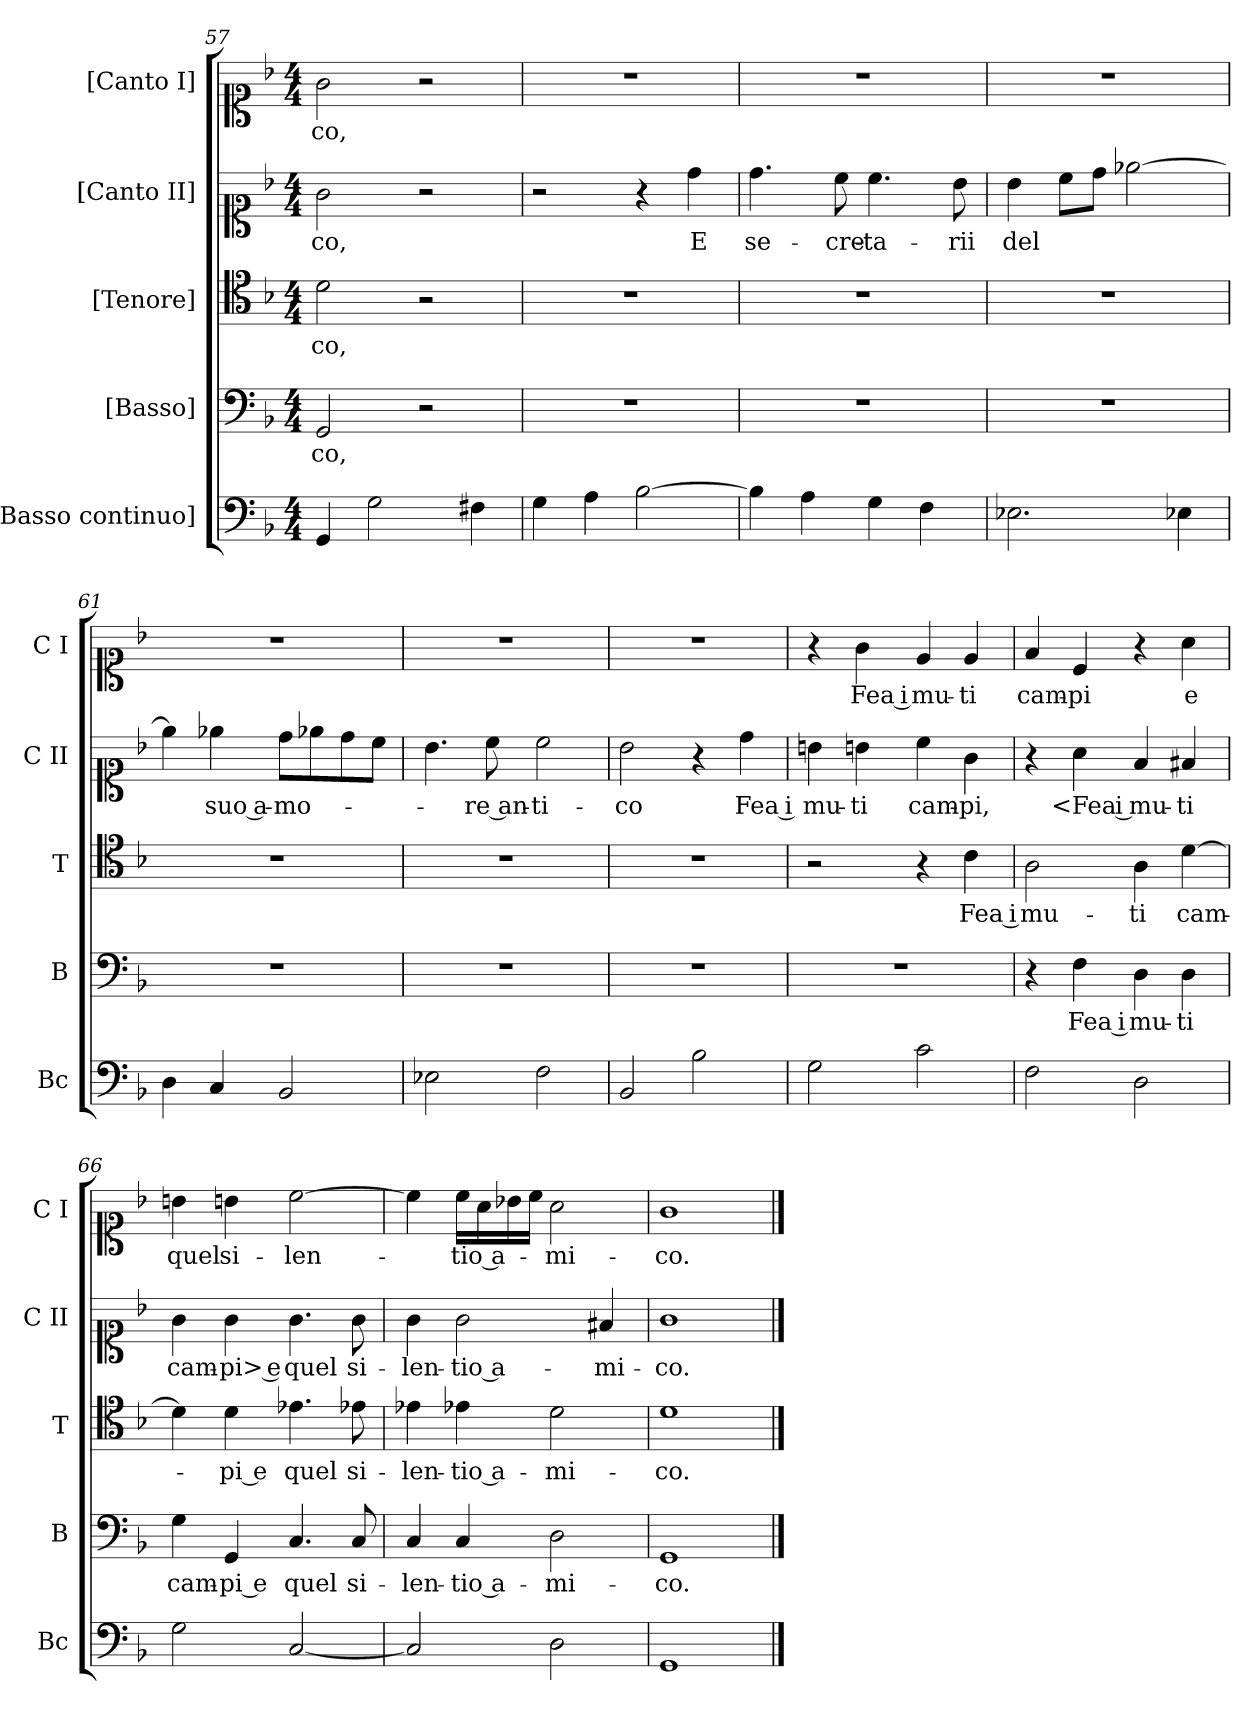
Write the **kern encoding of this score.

**kern	**kern	**text	**kern	**text	**kern	**text	**kern	**text
*part5	*part4	*part4	*part3	*part3	*part2	*part2	*part1	*part1
*staff5	*staff4	*staff4	*staff3	*staff3	*staff2	*staff2	*staff1	*staff1
*I"[Basso continuo]	*I"[Basso]	*	*I"[Tenore]	*	*I"[Canto II]	*	*I"[Canto I]	*
*I'Bc	*I'B	*	*I'T	*	*I'C II	*	*I'C I	*
*clefF4	*clefF4	*	*clefC4	*	*clefC1	*	*clefC1	*
*k[b-]	*k[b-]	*	*k[b-]	*	*k[b-]	*	*k[b-]	*
*F:	*F:	*	*F:	*	*F:	*	*F:	*
*M4/4	*M4/4	*	*M4/4	*	*M4/4	*	*M4/4	*
=57	=57	=57	=57	=57	=57	=57	=57	=57
4GG	2GG	-co,	2d	-co,	2g	-co,	2g	-co,
2G	.	.	.	.	.	.	.	.
.	2r	.	2r	.	2r	.	2r	.
4F#X	.	.	.	.	.	.	.	.
=58	=58	=58	=58	=58	=58	=58	=58	=58
4G	1r	.	1r	.	2r	.	1r	.
4A	.	.	.	.	.	.	.	.
[2B-	.	.	.	.	4r	.	.	.
.	.	.	.	.	4dd	E	.	.
=59	=59	=59	=59	=59	=59	=59	=59	=59
4B-]	1r	.	1r	.	4.dd	se-	1r	.
4A	.	.	.	.	.	.	.	.
.	.	.	.	.	8cc	-cre-	.	.
4G	.	.	.	.	4.cc	-ta-	.	.
4F	.	.	.	.	.	.	.	.
.	.	.	.	.	8b-	-rii	.	.
=60	=60	=60	=60	=60	=60	=60	=60	=60
2.E-X	1r	.	1r	.	4b-	del	1r	.
.	.	.	.	.	8ccL	.	.	.
.	.	.	.	.	8ddJ	.	.	.
.	.	.	.	.	[2ee-X	.	.	.
4E-X	.	.	.	.	.	.	.	.
=61	=61	=61	=61	=61	=61	=61	=61	=61
4D	1r	.	1r	.	4ee-]	.	1r	.
4C	.	.	.	.	4ee-X	suo a-	.	.
2BB-	.	.	.	.	8ddL	-mo-	.	.
.	.	.	.	.	8ee-X	.	.	.
.	.	.	.	.	8dd	.	.	.
.	.	.	.	.	8ccJ	.	.	.
=62	=62	=62	=62	=62	=62	=62	=62	=62
2E-X	1r	.	1r	.	4.b-	.	1r	.
.	.	.	.	.	8cc	-re an-	.	.
2F	.	.	.	.	2cc	-ti-	.	.
=63	=63	=63	=63	=63	=63	=63	=63	=63
2BB-	1r	.	1r	.	2b-	-co	1r	.
2B-	.	.	.	.	4r	.	.	.
.	.	.	.	.	4dd	Fea i	.	.
=64	=64	=64	=64	=64	=64	=64	=64	=64
2G	1r	.	2r	.	4bn	mu-	4r	.
.	.	.	.	.	4bn	-ti	4g	Fea i
2c	.	.	4r	.	4cc	cam-	4e	mu-
.	.	.	4c	Fea i	4g	-pi,	4e	-ti
=65	=65	=65	=65	=65	=65	=65	=65	=65
2F	4r	.	2A	mu-	4r	.	4f	cam-
.	4F	Fea i	.	.	4a	<Fea i	4c	-pi
2D	4D	mu-	4A	-ti	4f	mu-	4r	.
.	4D	-ti	[4d	cam-	4f#X	-ti	4a	e
=66	=66	=66	=66	=66	=66	=66	=66	=66
2G	4G	cam-	4d]	.	4g	cam-	4bn	quel
.	4GG	-pi e	4d	-pi e	4g	-pi> e	4bn	si-
[2C	4.C	quel	4.e-X	quel	4.g	quel	[2cc	-len-
.	8C	si-	8e-X	si-	8g	si-	.	.
=67	=67	=67	=67	=67	=67	=67	=67	=67
2C]	4C	-len-	4e-X	-len-	4g	-len-	4cc]	.
.	4C	-tio a-	4e-X	-tio a-	2g	-tio a-	16ccLL	-tio a-
.	.	.	.	.	.	.	16a	.
.	.	.	.	.	.	.	16b-X	.
.	.	.	.	.	.	.	16ccJJ	.
2D	2D	-mi-	2d	-mi-	.	.	2a	-mi-
.	.	.	.	.	4f#X	-mi-	.	.
=68	=68	=68	=68	=68	=68	=68	=68	=68
1GG	1GG	-co.	1d	-co.	1g	-co.	1g	-co.
==	==	==	==	==	==	==	==	==
*-	*-	*-	*-	*-	*-	*-	*-	*-
